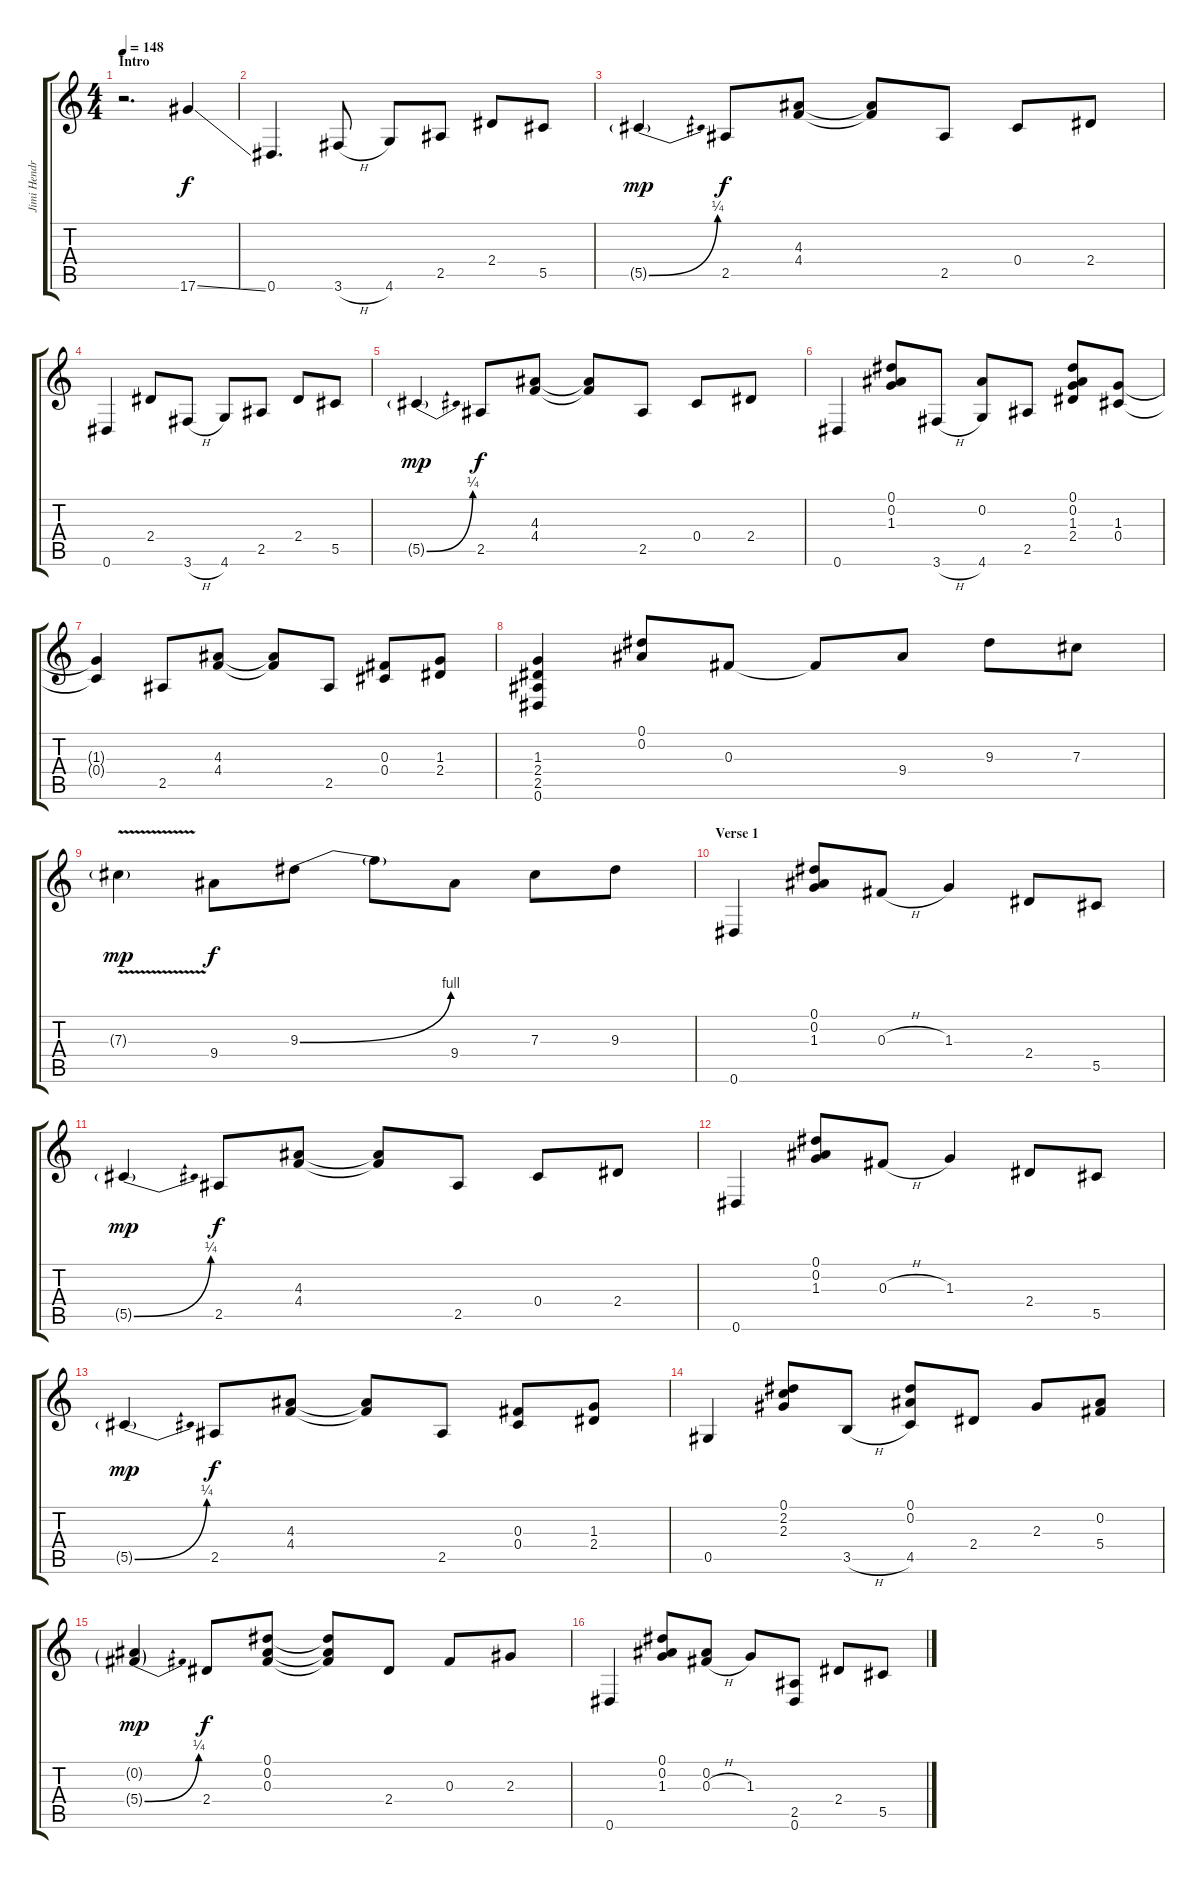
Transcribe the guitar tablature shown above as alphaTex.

\track ("Jimi Hendrix" "Jimi Hendr") {instrument acousticguitarnylon}
\staff {score tabs}
\tuning (Eb4 Bb3 Gb3 Db3 Ab2 Eb2) {hide}
\ts (4 4)
\section ("" "Intro")
\tempo 148
\clef g2
\ks c
r.2{d dy f instrument acousticguitarnylon} 17.6{ss}.4 |
0.6.4{d} 3.6{h}.8 4.6.8 2.5.8 2.4.8 5.5.8 |
5.5{be (bend 0 0 60 1) g}.4{dy mp} 2.5.8{dy f} (4.3 4.4).8 (4.3{t} 4.4{t}).8 2.5.8 0.4.8 2.4.8 |
0.6.4 2.4.8 3.6{h}.8 4.6.8 2.5.8 2.4.8 5.5.8 |
5.5{be (bend 0 0 60 1) g}.4{dy mp} 2.5.8{dy f} (4.3 4.4).8 (4.3{t} 4.4{t}).8 2.5.8 0.4.8 2.4.8 |
0.6.4 (0.1 0.2 1.3).8 3.6{h}.8 (0.2 4.6).8 2.5.8 (0.1 0.2 1.3 2.4).8 (1.3 0.4).8 |
(1.3{t} 0.4{t}).4 2.5.8 (4.3 4.4).8 (4.3{t} 4.4{t}).8 2.5.8 (0.3 0.4).8 (1.3 2.4).8 |
(1.3 2.4 2.5 0.6).4 (0.1 0.2).8 0.3.8 0.3{t}.8 9.4.8 9.3.8 7.3.8 |
7.3{v g}.4{dy mp} 9.4.8{dy f} 9.3{be (bend 0 0 60 4)}.8 9.3{t}.8 9.4.8 7.3.8 9.3.8 |
\section ("" "Verse 1")
0.6.4 (0.1 0.2 1.3).8 0.3{h}.8 1.3.4 2.4.8 5.5.8 |
5.5{be (bend 0 0 60 1) g}.4{dy mp} 2.5.8{dy f} (4.3 4.4).8 (4.3{t} 4.4{t}).8 2.5.8 0.4.8 2.4.8 |
0.6.4 (0.1 0.2 1.3).8 0.3{h}.8 1.3.4 2.4.8 5.5.8 |
5.5{be (bend 0 0 60 1) g}.4{dy mp} 2.5.8{dy f} (4.3 4.4).8 (4.3{t} 4.4{t}).8 2.5.8 (0.3 0.4).8 (1.3 2.4).8 |
0.5.4 (0.1 2.2 2.3).8 3.5{h}.8 (0.1 0.2 4.5).8 2.4.8 2.3.8 (0.2 5.4).8 |
(0.2{g} 5.4{be (bend 0 0 60 1) g}).4{dy mp} 2.4.8{dy f} (0.1 0.2 0.3).8 (0.1{t} 0.2{t} 0.3{t}).8 2.4.8 0.3.8 2.3.8 |
0.6.4 (0.1 0.2 1.3).8 (0.2 0.3{h}).8 1.3.8 (2.5 0.6).8 2.4.8 5.5.8
